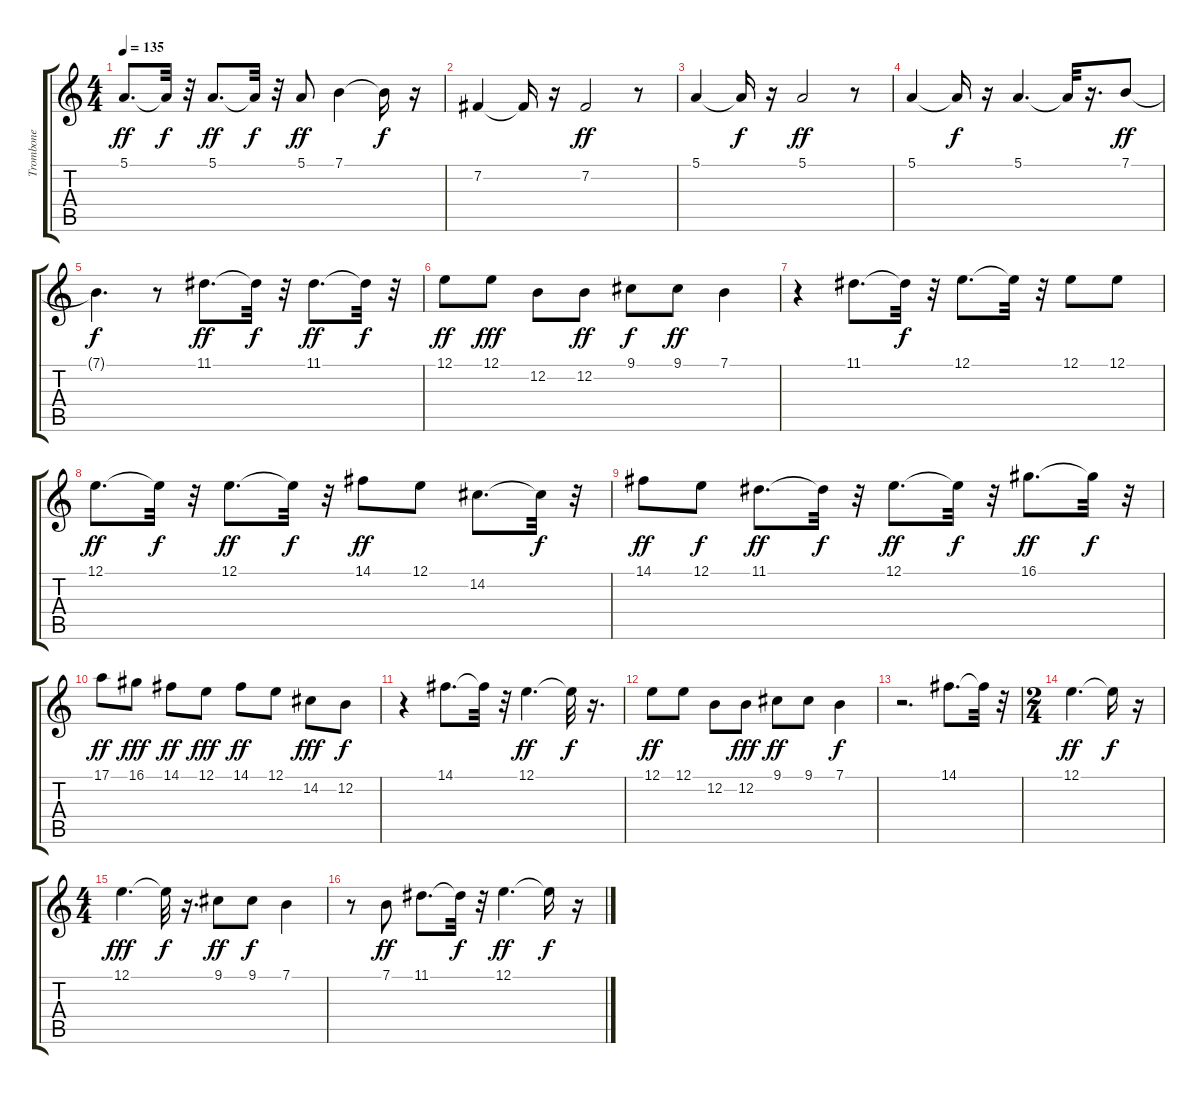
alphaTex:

\track ("Trombone" "Trombone") {instrument trombone}
\staff {score tabs}
\tuning (E4 B3 G3 D3 A2 E2) {hide}
\ts (4 4)
\tempo 135
\clef g2
\ks c
5.1.8{d dy ff} 5.1{t}.32{dy f} r.32 5.1.8{d dy ff} 5.1{t}.32{dy f} r.32 5.1.8{dy ff} 7.1.4 7.1{t}.16{dy f} r.16 |
7.2.4 7.2{t}.16 r.16 7.2.2{dy ff} r.8 |
5.1.4 5.1{t}.16{dy f} r.16 5.1.2{dy ff} r.8 |
5.1.4 5.1{t}.16{dy f} r.16 5.1.4{d} 5.1{t}.32 r.16{d} 7.1.8{dy ff} |
7.1{t}.4{d dy f} r.8 11.1.8{d dy ff} 11.1{t}.32{dy f} r.32 11.1.8{d dy ff} 11.1{t}.32{dy f} r.32 |
12.1.8{dy ff} 12.1.8{dy fff} 12.2.8 12.2.8{dy ff} 9.1.8{dy f} 9.1.8{dy ff} 7.1.4 |
r.4 11.1.8{d} 11.1{t}.32{dy f} r.32 12.1.8{d} 12.1{t}.32 r.32 12.1.8 12.1.8 |
12.1.8{d dy ff} 12.1{t}.32{dy f} r.32 12.1.8{d dy ff} 12.1{t}.32{dy f} r.32 14.1.8{dy ff} 12.1.8 14.2.8{d} 14.2{t}.32{dy f} r.32 |
14.1.8{dy ff} 12.1.8{dy f} 11.1.8{d dy ff} 11.1{t}.32{dy f} r.32 12.1.8{d dy ff} 12.1{t}.32{dy f} r.32 16.1.8{d dy ff} 16.1{t}.32{dy f} r.32 |
17.1.8{dy ff} 16.1.8{dy fff} 14.1.8{dy ff} 12.1.8{dy fff} 14.1.8{dy ff} 12.1.8 14.2.8{dy fff} 12.2.8{dy f} |
r.4 14.1.8{d} 14.1{t}.32 r.32 12.1.4{d dy ff} 12.1{t}.32{dy f} r.16{d} |
12.1.8{dy ff} 12.1.8 12.2.8 12.2.8{dy fff} 9.1.8{dy ff} 9.1.8 7.1.4{dy f} |
r.2{d} 14.1.8{d} 14.1{t}.32 r.32 |
\ts (2 4)
12.1.4{d dy ff} 12.1{t}.16{dy f} r.16 |
\ts (4 4)
12.1.4{d dy fff} 12.1{t}.32{dy f} r.16{d} 9.1.8{dy ff} 9.1.8{dy f} 7.1.4 |
r.8 7.1.8{dy ff} 11.1.8{d} 11.1{t}.32{dy f} r.32 12.1.4{d dy ff} 12.1{t}.16{dy f} r.16
